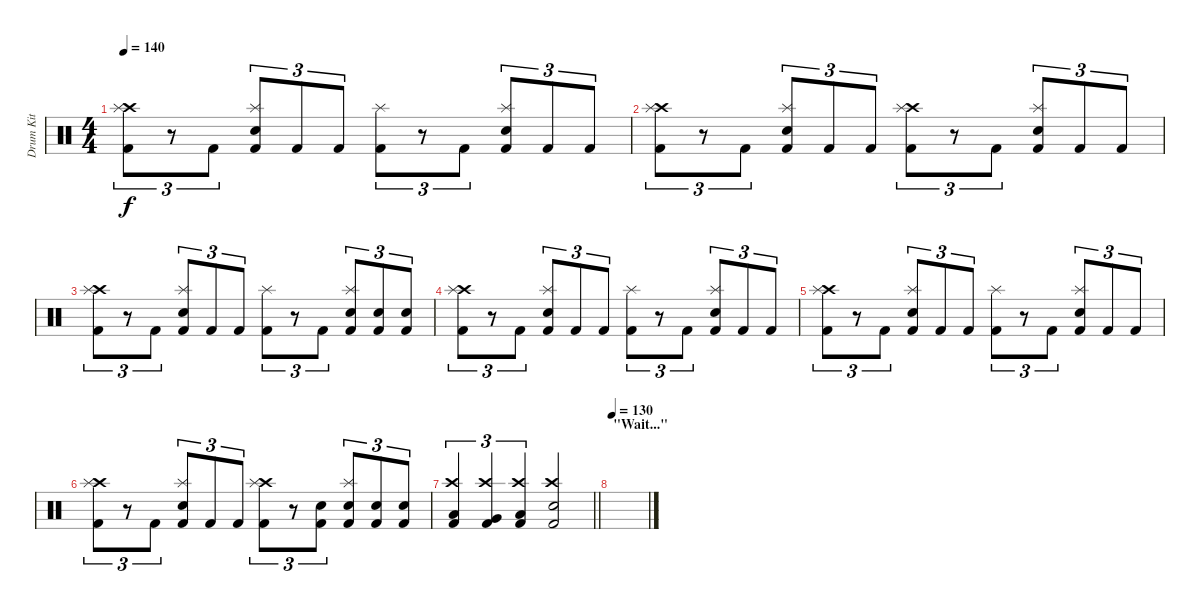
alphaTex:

\track ("Drum Kit" "Drum Kit") {instrument percussion}
\staff {score}
\articulation defaults
\ts (4 4)
\tempo 140
\clef neutral
\ks c
("Kick (hit) 2" "Crash high (hit)" "Splash (hit)").8{tu (3 2) dy f} r.8{tu (3 2)} "Kick (hit) 2".8{tu (3 2)} ("Kick (hit) 2" "Electric Snare (hit)" "Splash (hit)").8{tu (3 2)} "Kick (hit) 2".8{tu (3 2)} "Kick (hit) 2".8{tu (3 2)} ("Kick (hit) 2" "Splash (hit)").8{tu (3 2)} r.8{tu (3 2)} "Kick (hit) 2".8{tu (3 2)} ("Kick (hit) 2" "Electric Snare (hit)" "Splash (hit)").8{tu (3 2)} "Kick (hit) 2".8{tu (3 2)} "Kick (hit) 2".8{tu (3 2)} |
("Kick (hit) 2" "Crash high (hit)" "Splash (hit)").8{tu (3 2)} r.8{tu (3 2)} "Kick (hit) 2".8{tu (3 2)} ("Kick (hit) 2" "Electric Snare (hit)" "Splash (hit)").8{tu (3 2)} "Kick (hit) 2".8{tu (3 2)} "Kick (hit) 2".8{tu (3 2)} ("Kick (hit) 2" "Crash high (hit)" "Splash (hit)").8{tu (3 2)} r.8{tu (3 2)} "Kick (hit) 2".8{tu (3 2)} ("Kick (hit) 2" "Electric Snare (hit)" "Splash (hit)").8{tu (3 2)} "Kick (hit) 2".8{tu (3 2)} "Kick (hit) 2".8{tu (3 2)} |
("Kick (hit) 2" "Crash high (hit)" "Splash (hit)").8{tu (3 2)} r.8{tu (3 2)} "Kick (hit) 2".8{tu (3 2)} ("Kick (hit) 2" "Electric Snare (hit)" "Splash (hit)").8{tu (3 2)} "Kick (hit) 2".8{tu (3 2)} "Kick (hit) 2".8{tu (3 2)} ("Kick (hit) 2" "Splash (hit)").8{tu (3 2)} r.8{tu (3 2)} "Kick (hit) 2".8{tu (3 2)} ("Kick (hit) 2" "Electric Snare (hit)" "Splash (hit)").8{tu (3 2)} ("Kick (hit) 2" "Electric Snare (hit)").8{tu (3 2)} ("Kick (hit) 2" "Electric Snare (hit)").8{tu (3 2)} |
("Kick (hit) 2" "Crash high (hit)" "Splash (hit)").8{tu (3 2)} r.8{tu (3 2)} "Kick (hit) 2".8{tu (3 2)} ("Kick (hit) 2" "Electric Snare (hit)" "Splash (hit)").8{tu (3 2)} "Kick (hit) 2".8{tu (3 2)} "Kick (hit) 2".8{tu (3 2)} ("Kick (hit) 2" "Splash (hit)").8{tu (3 2)} r.8{tu (3 2)} "Kick (hit) 2".8{tu (3 2)} ("Kick (hit) 2" "Electric Snare (hit)" "Splash (hit)").8{tu (3 2)} "Kick (hit) 2".8{tu (3 2)} "Kick (hit) 2".8{tu (3 2)} |
("Kick (hit) 2" "Crash high (hit)" "Splash (hit)").8{tu (3 2)} r.8{tu (3 2)} "Kick (hit) 2".8{tu (3 2)} ("Kick (hit) 2" "Electric Snare (hit)" "Splash (hit)").8{tu (3 2)} "Kick (hit) 2".8{tu (3 2)} "Kick (hit) 2".8{tu (3 2)} ("Kick (hit) 2" "Splash (hit)").8{tu (3 2)} r.8{tu (3 2)} "Kick (hit) 2".8{tu (3 2)} ("Kick (hit) 2" "Electric Snare (hit)" "Splash (hit)").8{tu (3 2)} "Kick (hit) 2".8{tu (3 2)} "Kick (hit) 2".8{tu (3 2)} |
("Kick (hit) 2" "Crash high (hit)" "Splash (hit)").8{tu (3 2)} r.8{tu (3 2)} "Kick (hit) 2".8{tu (3 2)} ("Kick (hit) 2" "Electric Snare (hit)" "Splash (hit)").8{tu (3 2)} "Kick (hit) 2".8{tu (3 2)} "Kick (hit) 2".8{tu (3 2)} ("Kick (hit) 2" "Crash high (hit)" "Splash (hit)").8{tu (3 2)} r.8{tu (3 2)} ("Kick (hit) 2" "Electric Snare (hit)").8{tu (3 2)} ("Kick (hit) 2" "Electric Snare (hit)" "Splash (hit)").8{tu (3 2)} ("Kick (hit) 2" "Electric Snare (hit)").8{tu (3 2)} ("Kick (hit) 2" "Electric Snare (hit)").8{tu (3 2)} |
\barLineRight lightlight
("Kick (hit) 2" "Low Tom (hit)" "Crash high (hit)").4{tu (3 2)} ("Kick (hit) 2" "Very Low Tom (hit)" "Crash high (hit)").4{tu (3 2)} ("Kick (hit) 2" "Low Floor Tom (hit)" "Crash high (hit)").4{tu (3 2)} ("Kick (hit) 2" "Electric Snare (hit)" "Crash high (hit)").2 |
\section ("" "\"Wait...\"")
\tempo 130
